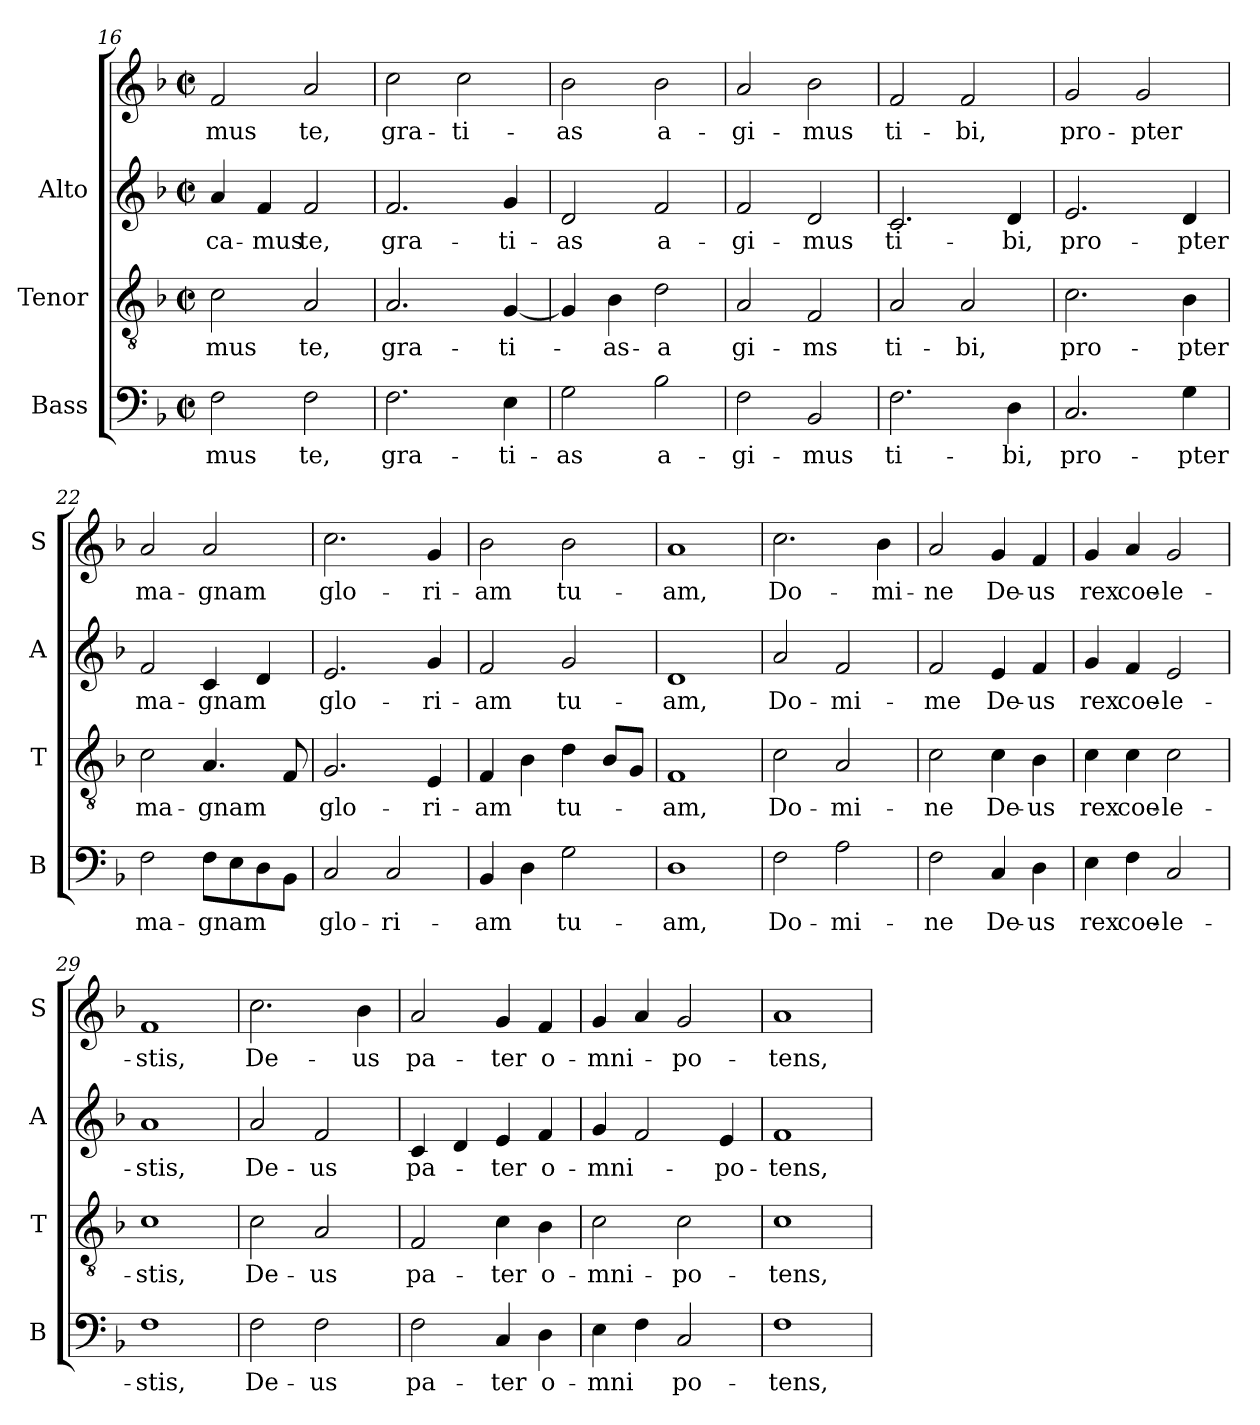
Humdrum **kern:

**kern	**text	**kern	**text	**kern	**text	**kern	**text
*part4	*part4	*part3	*part3	*part2	*part2	*part1	*part1
*staff4	*staff4	*staff3	*staff3	*staff2	*staff2	*staff1	*staff1
*I"Bass	*	*I"Tenor	*	*I"Alto	*	*	*
*I'B	*	*I'T	*	*I'A	*	*I'S	*
*clefF4	*	*clefGv2	*	*clefG2	*	*clefG2	*
*k[b-]	*	*k[b-]	*	*k[b-]	*	*k[b-]	*
*F:	*	*F:	*	*F:	*	*F:	*
*M2/2	*	*M2/2	*	*M2/2	*	*M2/2	*
*met(c|)	*	*met(c|)	*	*met(c|)	*	*met(c|)	*
=16	=16	=16	=16	=16	=16	=16	=16
2F\	-mus	2c\	-mus	4a/	-ca-	2f/	-mus
.	.	.	.	4f/	-mus	.	.
2F\	te,	2A/	te,	2f/	te,	2a/	te,
=17	=17	=17	=17	=17	=17	=17	=17
2.F\	gra-	2.A/	gra-	2.f/	gra-	2cc\	gra-
.	.	.	.	.	.	2cc\	-ti-
4E\	-ti-	[4G/	-ti-	4g/	-ti-	.	.
=18	=18	=18	=18	=18	=18	=18	=18
2G\	-as	4G/]	.	2d/	-as	2b-\	-as
.	.	4B-\	-as-	.	.	.	.
2B-\	a-	2d\	-a	2f/	a-	2b-\	a-
!!LO:PB:g=z
=19	=19	=19	=19	=19	=19	=19	=19
2F\	-gi-	2A/	gi-	2f/	-gi-	2a/	-gi-
2BB-/	-mus	2F/	-ms	2d/	-mus	2b-\	-mus
=20	=20	=20	=20	=20	=20	=20	=20
2.F\	ti-	2A/	ti-	2.c/	ti-	2f/	ti-
.	.	2A/	-bi,	.	.	2f/	-bi,
4D\	-bi,	.	.	4d/	-bi,	.	.
=21	=21	=21	=21	=21	=21	=21	=21
2.C/	pro-	2.c\	pro-	2.e/	pro-	2g/	pro-
.	.	.	.	.	.	2g/	-pter
4G\	-pter	4B-\	-pter	4d/	-pter	.	.
=22	=22	=22	=22	=22	=22	=22	=22
2F\	ma-	2c\	ma-	2f/	ma-	2a/	ma-
8F\L	-gnam	4.A/	-gnam	4c/	-gnam	2a/	-gnam
8E\	.	.	.	.	.	.	.
8D\	.	.	.	4d/	.	.	.
8BB-\J	.	8F/	.	.	.	.	.
=23	=23	=23	=23	=23	=23	=23	=23
2C/	glo-	2.G/	glo-	2.e/	glo-	2.cc\	glo-
2C/	-ri-	.	.	.	.	.	.
.	.	4E/	-ri-	4g/	-ri-	4g/	-ri-
=24	=24	=24	=24	=24	=24	=24	=24
4BB-/	-am	4F/	-am	2f/	-am	2b-\	-am
4D\	.	4B-\	.	.	.	.	.
2G\	tu-	4d\	tu-	2g/	tu-	2b-\	tu-
.	.	8B-/L	.	.	.	.	.
.	.	8G/J	.	.	.	.	.
!!LO:LB:g=z
=25	=25	=25	=25	=25	=25	=25	=25
1D	-am,	1F	-am,	1d	-am,	1a	-am,
=26	=26	=26	=26	=26	=26	=26	=26
2F\	Do-	2c\	Do-	2a/	Do-	2.cc\	Do-
2A\	-mi-	2A/	-mi-	2f/	-mi-	.	.
.	.	.	.	.	.	4b-\	-mi-
=27	=27	=27	=27	=27	=27	=27	=27
2F\	-ne	2c\	-ne	2f/	-me	2a/	-ne
4C/	De-	4c\	De-	4e/	De-	4g/	De-
4D\	-us	4B-\	-us	4f/	-us	4f/	-us
=28	=28	=28	=28	=28	=28	=28	=28
4E\	rex	4c\	rex	4g/	rex	4g/	rex
4F\	coe-	4c\	coe-	4f/	coe-	4a/	coe-
2C/	-le-	2c\	-le-	2e/	-le-	2g/	-le-
=29	=29	=29	=29	=29	=29	=29	=29
1F	-stis,	1c	-stis,	1a	-stis,	1f	-stis,
=30	=30	=30	=30	=30	=30	=30	=30
2F\	De-	2c\	De-	2a/	De-	2.cc\	De-
2F\	-us	2A/	-us	2f/	-us	.	.
.	.	.	.	.	.	4b-\	-us
!!LO:LB:g=z
=31	=31	=31	=31	=31	=31	=31	=31
2F\	pa-	2F/	pa-	4c/	pa-	2a/	pa-
.	.	.	.	4d/	.	.	.
4C/	-ter	4c\	-ter	4e/	-ter	4g/	-ter
4D\	o-	4B-\	o-	4f/	o-	4f/	o-
=32	=32	=32	=32	=32	=32	=32	=32
4E\	-mni	2c\	-mni-	4g/	-mni-	4g/	-mni-
4F\	.	.	.	2f/	.	4a/	.
2C/	po-	2c\	-po-	.	.	2g/	-po-
.	.	.	.	4e/	-po-	.	.
=33	=33	=33	=33	=33	=33	=33	=33
1F	-tens,	1c	-tens,	1f	-tens,	1a	-tens,
=	=	=	=	=	=	=	=
*-	*-	*-	*-	*-	*-	*-	*-
